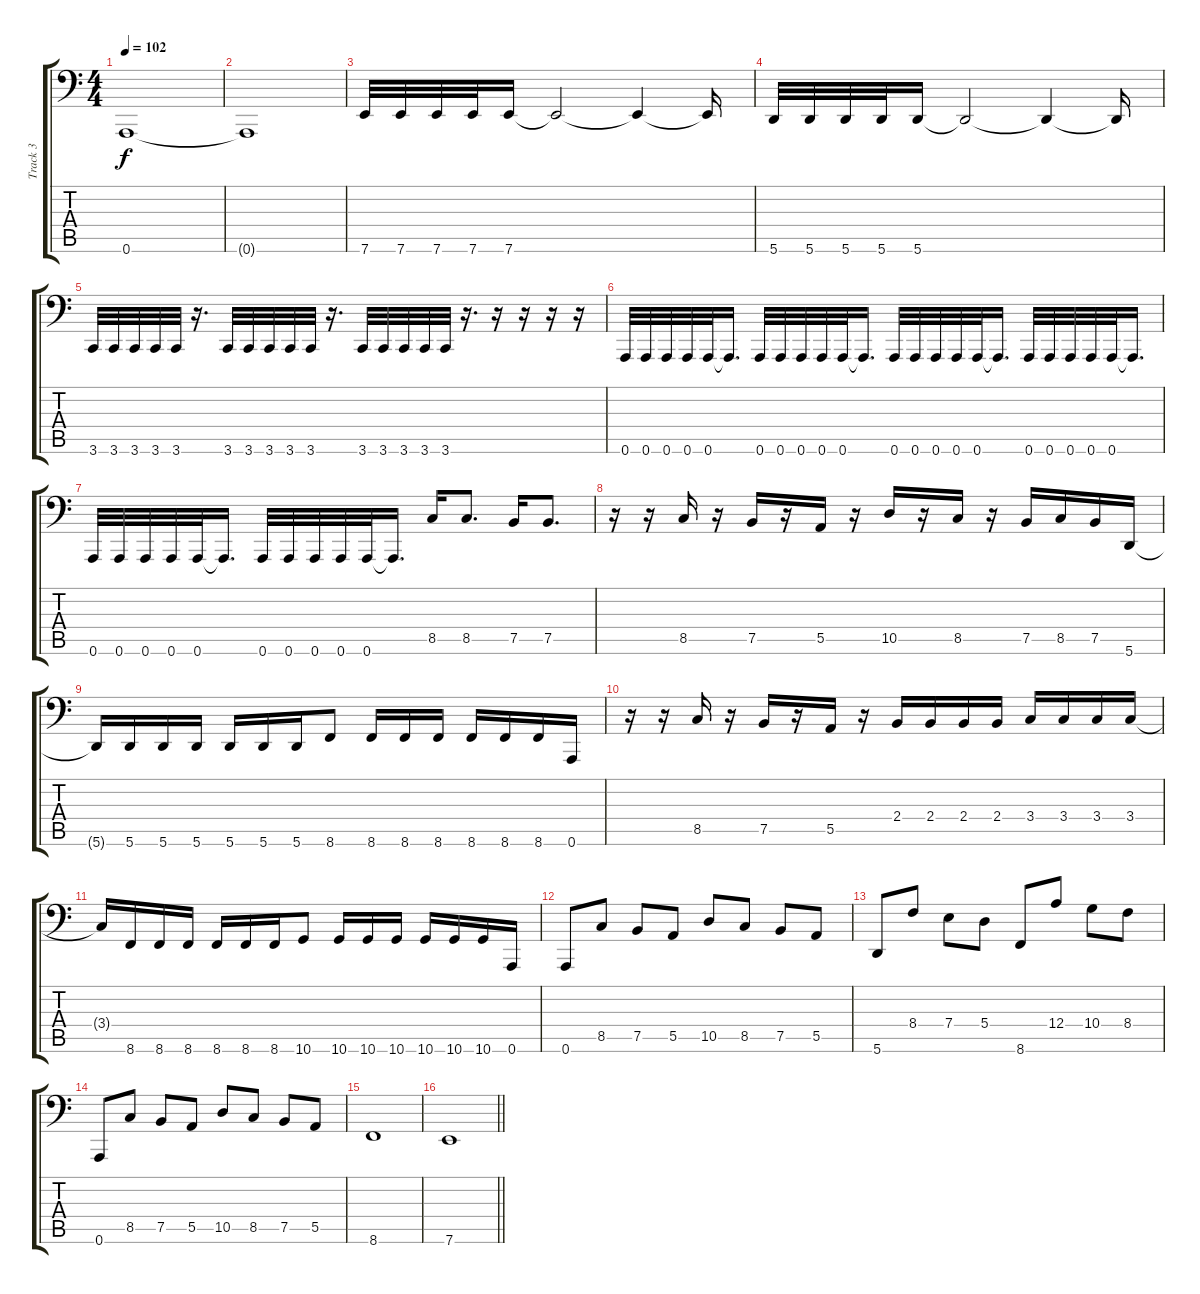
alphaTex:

\track ("Track 3" "Track 3") {solo instrument slapbass1}
\staff {score tabs}
\tuning (B2 Gb2 D2 A1 E1 A0) {hide}
\ts (4 4)
\tempo 102
\clef f4
\ks c
0.6{t}.1{dy f} |
0.6{t}.1 |
7.6.32 7.6.32 7.6.32 7.6.32 7.6.16 7.6{t}.2 7.6{t}.4 7.6{t}.16 |
5.6.32 5.6.32 5.6.32 5.6.32 5.6.16 5.6{t}.2 5.6{t}.4 5.6{t}.16 |
3.6.32 3.6.32 3.6.32 3.6.32 3.6.32 r.16{d} 3.6.32 3.6.32 3.6.32 3.6.32 3.6.32 r.16{d} 3.6.32 3.6.32 3.6.32 3.6.32 3.6.32 r.16{d} r.16 r.16 r.16 r.16 |
0.6.32 0.6.32 0.6.32 0.6.32 0.6.32 0.6{t}.16{d} 0.6.32 0.6.32 0.6.32 0.6.32 0.6.32 0.6{t}.16{d} 0.6.32 0.6.32 0.6.32 0.6.32 0.6.32 0.6{t}.16{d} 0.6.32 0.6.32 0.6.32 0.6.32 0.6.32 0.6{t}.16{d} |
0.6.32 0.6.32 0.6.32 0.6.32 0.6.32 0.6{t}.16{d} 0.6.32 0.6.32 0.6.32 0.6.32 0.6.32 0.6{t}.16{d} 8.5.16 8.5.8{d} 7.5.16 7.5.8{d} |
r.16 r.16 8.5.16 r.16 7.5.16 r.16 5.5.16 r.16 10.5.16 r.16 8.5.16 r.16 7.5.16 8.5.16 7.5.16 5.6.16 |
5.6{t}.16 5.6.16 5.6.16 5.6.16 5.6.16 5.6.16 5.6.16 8.6.8 8.6.16 8.6.16 8.6.16 8.6.16 8.6.16 8.6.16 0.6.16 |
r.16 r.16 8.5.16 r.16 7.5.16 r.16 5.5.16 r.16 2.4.16 2.4.16 2.4.16 2.4.16 3.4.16 3.4.16 3.4.16 3.4.16 |
3.4{t}.16 8.6.16 8.6.16 8.6.16 8.6.16 8.6.16 8.6.16 10.6.8 10.6.16 10.6.16 10.6.16 10.6.16 10.6.16 10.6.16 0.6.16 |
0.6.8 8.5.8 7.5.8 5.5.8 10.5.8 8.5.8 7.5.8 5.5.8 |
5.6.8 8.4.8 7.4.8 5.4.8 8.6.8 12.4.8 10.4.8 8.4.8 |
0.6.8 8.5.8 7.5.8 5.5.8 10.5.8 8.5.8 7.5.8 5.5.8 |
8.6.1 |
\barLineRight lightlight
7.6.1
